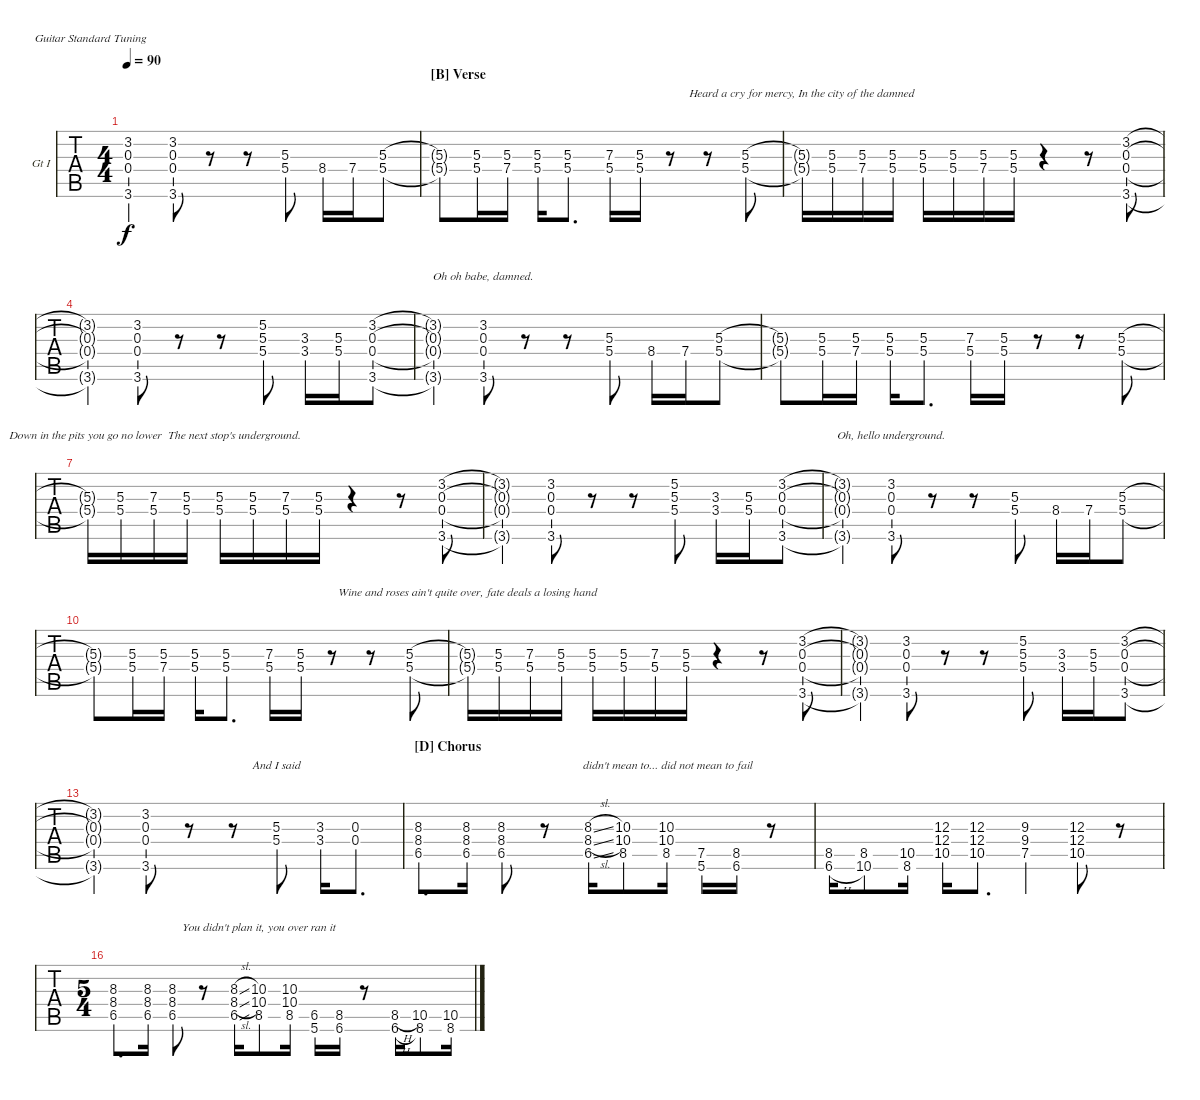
\bracketExtendMode nobrackets
\firstSystemTrackNameOrientation horizontal
\otherSystemsTrackNameOrientation horizontal
\defaultBarNumberDisplay FirstOfSystem
\track ("Guitar I" "Gt I") {instrument overdrivenguitar}
\staff {tabs}
\tuning (E4 B3 G3 D3 A2 E2)
\ts (4 4)
\tempo 90
\clef g2
\ks c
(3.2{t} 0.3{t} 0.4{t} 3.6{t}).4{lyrics (0 "") lyrics (1 "") lyrics (2 "") lyrics (3 "") lyrics (4 "") dy f} (3.2 0.3 0.4 3.6).8{lyrics (0 "") lyrics (1 "") lyrics (2 "") lyrics (3 "") lyrics (4 "")} r.8 r.8 (5.3 5.4).8{lyrics (0 "") lyrics (1 "") lyrics (2 "") lyrics (3 "") lyrics (4 "")} 8.4.16{lyrics (0 "") lyrics (1 "") lyrics (2 "") lyrics (3 "") lyrics (4 "")} 7.4.16{lyrics (0 "") lyrics (1 "") lyrics (2 "") lyrics (3 "") lyrics (4 "")} (5.3 5.4).8{lyrics (0 "") lyrics (1 "") lyrics (2 "") lyrics (3 "") lyrics (4 "")} |
\section ("B" "Verse")
(5.3{t} 5.4{t}).8{lyrics (0 "") lyrics (1 "") lyrics (2 "") lyrics (3 "") lyrics (4 "")} (5.3 5.4).16{lyrics (0 "") lyrics (1 "") lyrics (2 "") lyrics (3 "") lyrics (4 "")} (5.3 7.4).16{lyrics (0 "") lyrics (1 "") lyrics (2 "") lyrics (3 "") lyrics (4 "")} (5.3 5.4).16{lyrics (0 "") lyrics (1 "") lyrics (2 "") lyrics (3 "") lyrics (4 "")} (5.3 5.4).8{d lyrics (0 "") lyrics (1 "") lyrics (2 "") lyrics (3 "") lyrics (4 "")} (7.3 5.4).16{lyrics (0 "") lyrics (1 "") lyrics (2 "") lyrics (3 "") lyrics (4 "")} (5.3 5.4).16{lyrics (0 "") lyrics (1 "") lyrics (2 "") lyrics (3 "") lyrics (4 "")} r.8 r.8 (5.3 5.4).8 |
(5.3{t} 5.4{t}).16{lyrics (0 "") lyrics (1 "Heard a cry for mercy, In the city of the damned") lyrics (2 "") lyrics (3 "") lyrics (4 "")} (5.3 5.4).16{lyrics (0 "") lyrics (1 "") lyrics (2 "") lyrics (3 "") lyrics (4 "")} (5.3 7.4).16{lyrics (0 "") lyrics (1 "") lyrics (2 "") lyrics (3 "") lyrics (4 "")} (5.3 5.4).16{lyrics (0 "") lyrics (1 "") lyrics (2 "") lyrics (3 "") lyrics (4 "")} (5.3 5.4).16{lyrics (0 "") lyrics (1 "") lyrics (2 "") lyrics (3 "") lyrics (4 "")} (5.3 5.4).16{lyrics (0 "") lyrics (1 "") lyrics (2 "") lyrics (3 "") lyrics (4 "")} (5.3 7.4).16{lyrics (0 "") lyrics (1 "") lyrics (2 "") lyrics (3 "") lyrics (4 "")} (5.3 5.4).16{lyrics (0 "") lyrics (1 "") lyrics (2 "") lyrics (3 "") lyrics (4 "")} r.4 r.8 (3.2 0.3 0.4 3.6).8{lyrics (0 "") lyrics (1 "") lyrics (2 "") lyrics (3 "") lyrics (4 "")} |
(3.2{t} 0.3{t} 0.4{t} 3.6{t}).4{lyrics (0 "") lyrics (1 "") lyrics (2 "") lyrics (3 "") lyrics (4 "")} (3.2 0.3 0.4 3.6).8{lyrics (0 "") lyrics (1 "") lyrics (2 "") lyrics (3 "") lyrics (4 "")} r.8 r.8 (5.2 5.3 5.4).8{lyrics (0 "") lyrics (1 "") lyrics (2 "") lyrics (3 "") lyrics (4 "")} (3.3 3.4).16{lyrics (0 "") lyrics (1 "") lyrics (2 "") lyrics (3 "") lyrics (4 "")} (5.3 5.4).16{lyrics (0 "") lyrics (1 "") lyrics (2 "") lyrics (3 "") lyrics (4 "")} (3.2 0.3 0.4 3.6).8{lyrics (0 "") lyrics (1 "") lyrics (2 "") lyrics (3 "") lyrics (4 "")} |
(3.2{t} 0.3{t} 0.4{t} 3.6{t}).4{lyrics (0 "") lyrics (1 "") lyrics (2 "") lyrics (3 "") lyrics (4 "")} (3.2 0.3 0.4 3.6).8{lyrics (0 "") lyrics (1 "Oh oh babe, damned.") lyrics (2 "") lyrics (3 "") lyrics (4 "")} r.8 r.8 (5.3 5.4).8{lyrics (0 "") lyrics (1 "") lyrics (2 "") lyrics (3 "") lyrics (4 "")} 8.4.16{lyrics (0 "") lyrics (1 "") lyrics (2 "") lyrics (3 "") lyrics (4 "")} 7.4.16{lyrics (0 "") lyrics (1 "") lyrics (2 "") lyrics (3 "") lyrics (4 "")} (5.3 5.4).8{lyrics (0 "") lyrics (1 "") lyrics (2 "") lyrics (3 "") lyrics (4 "")} |
(5.3{t} 5.4{t}).8{lyrics (0 "") lyrics (1 "") lyrics (2 "") lyrics (3 "") lyrics (4 "")} (5.3 5.4).16{lyrics (0 "") lyrics (1 "") lyrics (2 "") lyrics (3 "") lyrics (4 "")} (5.3 7.4).16{lyrics (0 "") lyrics (1 "") lyrics (2 "") lyrics (3 "") lyrics (4 "")} (5.3 5.4).16{lyrics (0 "") lyrics (1 "") lyrics (2 "") lyrics (3 "") lyrics (4 "")} (5.3 5.4).8{d lyrics (0 "") lyrics (1 "") lyrics (2 "") lyrics (3 "") lyrics (4 "")} (7.3 5.4).16{lyrics (0 "") lyrics (1 "") lyrics (2 "") lyrics (3 "") lyrics (4 "")} (5.3 5.4).16{lyrics (0 "") lyrics (1 "") lyrics (2 "") lyrics (3 "") lyrics (4 "")} r.8 r.8 (5.3 5.4).8{lyrics (0 "") lyrics (1 "") lyrics (2 "") lyrics (3 "") lyrics (4 "")} |
(5.3{t} 5.4{t}).16{lyrics (0 "") lyrics (1 "") lyrics (2 "") lyrics (3 "") lyrics (4 "")} (5.3 5.4).16{lyrics (0 "") lyrics (1 "") lyrics (2 "") lyrics (3 "") lyrics (4 "")} (7.3 5.4).16{lyrics (0 "") lyrics (1 " Down in the pits you go no lower  The next stop's underground. ") lyrics (2 "") lyrics (3 "") lyrics (4 "")} (5.3 5.4).16{lyrics (0 "") lyrics (1 "") lyrics (2 "") lyrics (3 "") lyrics (4 "")} (5.3 5.4).16{lyrics (0 "") lyrics (1 "") lyrics (2 "") lyrics (3 "") lyrics (4 "")} (5.3 5.4).16{lyrics (0 "") lyrics (1 "") lyrics (2 "") lyrics (3 "") lyrics (4 "")} (7.3 5.4).16{lyrics (0 "") lyrics (1 "") lyrics (2 "") lyrics (3 "") lyrics (4 "")} (5.3 5.4).16{lyrics (0 "") lyrics (1 "") lyrics (2 "") lyrics (3 "") lyrics (4 "")} r.4 r.8 (3.2 0.3 0.4 3.6).8{lyrics (0 "") lyrics (1 "") lyrics (2 "") lyrics (3 "") lyrics (4 "")} |
(3.2{t} 0.3{t} 0.4{t} 3.6{t}).4{lyrics (0 "") lyrics (1 "") lyrics (2 "") lyrics (3 "") lyrics (4 "")} (3.2 0.3 0.4 3.6).8{lyrics (0 "") lyrics (1 "") lyrics (2 "") lyrics (3 "") lyrics (4 "")} r.8 r.8 (5.2 5.3 5.4).8{lyrics (0 "") lyrics (1 "") lyrics (2 "") lyrics (3 "") lyrics (4 "")} (3.3 3.4).16{lyrics (0 "") lyrics (1 "") lyrics (2 "") lyrics (3 "") lyrics (4 "")} (5.3 5.4).16{lyrics (0 "") lyrics (1 "") lyrics (2 "") lyrics (3 "") lyrics (4 "")} (3.2 0.3 0.4 3.6).8{lyrics (0 "") lyrics (1 "") lyrics (2 "") lyrics (3 "") lyrics (4 "")} |
(3.2{t} 0.3{t} 0.4{t} 3.6{t}).4{lyrics (0 "") lyrics (1 "") lyrics (2 "") lyrics (3 "") lyrics (4 "")} (3.2 0.3 0.4 3.6).8{lyrics (0 "") lyrics (1 "Oh, hello underground.") lyrics (2 "") lyrics (3 "") lyrics (4 "")} r.8 r.8 (5.3 5.4).8{lyrics (0 "") lyrics (1 "") lyrics (2 "") lyrics (3 "") lyrics (4 "")} 8.4.16{lyrics (0 "") lyrics (1 "") lyrics (2 "") lyrics (3 "") lyrics (4 "")} 7.4.16{lyrics (0 "") lyrics (1 "") lyrics (2 "") lyrics (3 "") lyrics (4 "")} (5.3 5.4).8{lyrics (0 "") lyrics (1 "") lyrics (2 "") lyrics (3 "") lyrics (4 "")} |
(5.3{t} 5.4{t}).8{lyrics (0 "") lyrics (1 "") lyrics (2 "") lyrics (3 "") lyrics (4 "")} (5.3 5.4).16{lyrics (0 "") lyrics (1 "") lyrics (2 "") lyrics (3 "") lyrics (4 "")} (5.3 7.4).16{lyrics (0 "") lyrics (1 "") lyrics (2 "") lyrics (3 "") lyrics (4 "")} (5.3 5.4).16{lyrics (0 "") lyrics (1 "") lyrics (2 "") lyrics (3 "") lyrics (4 "")} (5.3 5.4).8{d lyrics (0 "") lyrics (1 "") lyrics (2 "") lyrics (3 "") lyrics (4 "")} (7.3 5.4).16{lyrics (0 "") lyrics (1 "") lyrics (2 "") lyrics (3 "") lyrics (4 "")} (5.3 5.4).16{lyrics (0 "") lyrics (1 "") lyrics (2 "") lyrics (3 "") lyrics (4 "")} r.8 r.8 (5.3 5.4).8{lyrics (0 "") lyrics (1 "") lyrics (2 "") lyrics (3 "") lyrics (4 "")} |
(5.3{t} 5.4{t}).16{lyrics (0 "") lyrics (1 "Wine and roses ain't quite over, fate deals a losing hand") lyrics (2 "") lyrics (3 "") lyrics (4 "")} (5.3 5.4).16{lyrics (0 "") lyrics (1 "") lyrics (2 "") lyrics (3 "") lyrics (4 "")} (7.3 5.4).16{lyrics (0 "") lyrics (1 "") lyrics (2 "") lyrics (3 "") lyrics (4 "")} (5.3 5.4).16{lyrics (0 "") lyrics (1 "") lyrics (2 "") lyrics (3 "") lyrics (4 "")} (5.3 5.4).16{lyrics (0 "") lyrics (1 "") lyrics (2 "") lyrics (3 "") lyrics (4 "")} (5.3 5.4).16{lyrics (0 "") lyrics (1 "") lyrics (2 "") lyrics (3 "") lyrics (4 "")} (7.3 5.4).16{lyrics (0 "") lyrics (1 "") lyrics (2 "") lyrics (3 "") lyrics (4 "")} (5.3 5.4).16{lyrics (0 "") lyrics (1 "") lyrics (2 "") lyrics (3 "") lyrics (4 "")} r.4 r.8 (3.2 0.3 0.4 3.6).8{lyrics (0 "") lyrics (1 "") lyrics (2 "") lyrics (3 "") lyrics (4 "")} |
(3.2{t} 0.3{t} 0.4{t} 3.6{t}).4{lyrics (0 "") lyrics (1 "") lyrics (2 "") lyrics (3 "") lyrics (4 "")} (3.2 0.3 0.4 3.6).8{lyrics (0 "") lyrics (1 "") lyrics (2 "") lyrics (3 "") lyrics (4 "")} r.8 r.8 (5.2 5.3 5.4).8{lyrics (0 "") lyrics (1 "") lyrics (2 "") lyrics (3 "") lyrics (4 "")} (3.3 3.4).16{lyrics (0 "") lyrics (1 "") lyrics (2 "") lyrics (3 "") lyrics (4 "")} (5.3 5.4).16{lyrics (0 "") lyrics (1 "") lyrics (2 "") lyrics (3 "") lyrics (4 "")} (3.2 0.3 0.4 3.6).8{lyrics (0 "") lyrics (1 "") lyrics (2 "") lyrics (3 "") lyrics (4 "")} |
(3.2{t} 0.3{t} 0.4{t} 3.6{t}).4{lyrics (0 "") lyrics (1 "") lyrics (2 "") lyrics (3 "") lyrics (4 "")} (3.2 0.3 0.4 3.6).8{lyrics (0 "") lyrics (1 "") lyrics (2 "") lyrics (3 "") lyrics (4 "")} r.8 r.8 (5.3 5.4).8{lyrics (0 "") lyrics (1 "And I said") lyrics (2 "") lyrics (3 "") lyrics (4 "")} (3.3 3.4).16{lyrics (0 "") lyrics (1 "") lyrics (2 "") lyrics (3 "") lyrics (4 "")} (0.3 0.4).8{d lyrics (0 "") lyrics (1 "") lyrics (2 "") lyrics (3 "") lyrics (4 "")} |
\section ("D" "Chorus")
(8.3 8.4 6.5).8{d lyrics (0 "") lyrics (1 "") lyrics (2 "") lyrics (3 "") lyrics (4 "")} (8.3 8.4 6.5).16{lyrics (0 "") lyrics (1 "") lyrics (2 "") lyrics (3 "") lyrics (4 "")} (8.3 8.4 6.5).8{lyrics (0 "") lyrics (1 "") lyrics (2 "") lyrics (3 "") lyrics (4 "")} r.8 (8.3{sl} 8.4{sl} 6.5{sl}).16{lyrics (0 "") lyrics (1 "") lyrics (2 "") lyrics (3 "") lyrics (4 "") legatoorigin} (10.3 10.4 8.5).8{lyrics (0 "") lyrics (1 "") lyrics (2 "") lyrics (3 "") lyrics (4 "")} (10.3 10.4 8.5).16{lyrics (0 "") lyrics (1 " didn't mean to... did not mean to fail") lyrics (2 "") lyrics (3 "") lyrics (4 "")} (7.5 5.6).16{lyrics (0 "") lyrics (1 "") lyrics (2 "") lyrics (3 "") lyrics (4 "")} (8.5 6.6).16{lyrics (0 "") lyrics (1 "") lyrics (2 "") lyrics (3 "") lyrics (4 "")} r.8 |
(8.5 6.6{h}).16{lyrics (0 "") lyrics (1 "") lyrics (2 "") lyrics (3 "") lyrics (4 "")} (8.5 10.6).8{lyrics (0 "") lyrics (1 "") lyrics (2 "") lyrics (3 "") lyrics (4 "")} (10.5 8.6).16{lyrics (0 "") lyrics (1 "") lyrics (2 "") lyrics (3 "") lyrics (4 "")} (12.3 12.4 10.5).16{lyrics (0 "") lyrics (1 "") lyrics (2 "") lyrics (3 "") lyrics (4 "")} (12.3 12.4 10.5).8{d lyrics (0 "") lyrics (1 "") lyrics (2 "") lyrics (3 "") lyrics (4 "")} (9.3 9.4 7.5).4{lyrics (0 "") lyrics (1 "") lyrics (2 "") lyrics (3 "") lyrics (4 "")} (12.3 12.4 10.5).8{lyrics (0 "") lyrics (1 "") lyrics (2 "") lyrics (3 "") lyrics (4 "")} r.8 |
\ts (5 4)
(8.3 8.4 6.5).8{d lyrics (0 "") lyrics (1 "") lyrics (2 "") lyrics (3 "") lyrics (4 "")} (8.3 8.4 6.5).16{lyrics (0 "") lyrics (1 "") lyrics (2 "") lyrics (3 "") lyrics (4 "")} (8.3 8.4 6.5).8{lyrics (0 "") lyrics (1 "") lyrics (2 "") lyrics (3 "") lyrics (4 "")} r.8 (8.3{sl} 8.4{sl} 6.5{sl}).16{lyrics (0 "") lyrics (1 "") lyrics (2 "") lyrics (3 "") lyrics (4 "") legatoorigin} (10.3 10.4 8.5).8{lyrics (0 "") lyrics (1 "You didn't plan it, you over ran it") lyrics (2 "") lyrics (3 "") lyrics (4 "")} (10.3 10.4 8.5).16 (6.5 5.6).16 (8.5 6.6).16 r.8 (8.5{h} 6.6{h}).16 (10.5 8.6).8 (10.5 8.6).16
